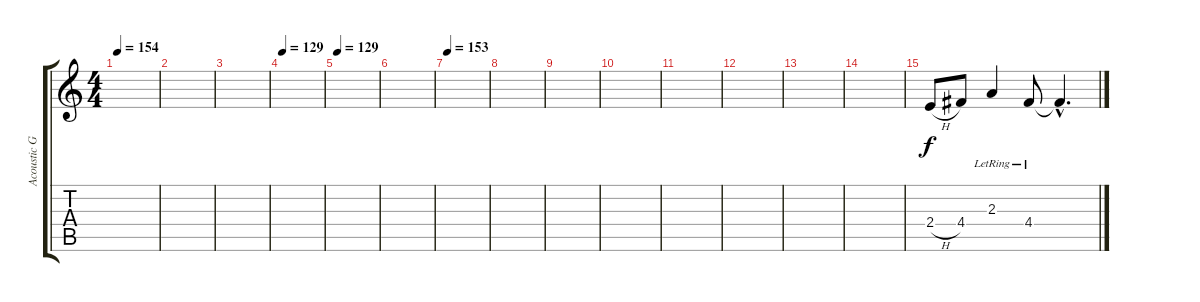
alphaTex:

\track ("Acoustic Guitar (fill)" "Acoustic G") {instrument acousticguitarsteel}
\staff {score tabs}
\tuning (E4 B3 G3 D3 A2 E2) {hide}
\ts (4 4)
\tempo 154
\clef g2
\ks c
|
|
|
\tempo 129
|
\tempo 129
|
|
\tempo 153
|
|
|
|
|
|
|
|
2.4{h}.8 4.4.8 2.3{lr}.4 4.4{lr}.8 4.4{hac t}.4{d volume 0}
